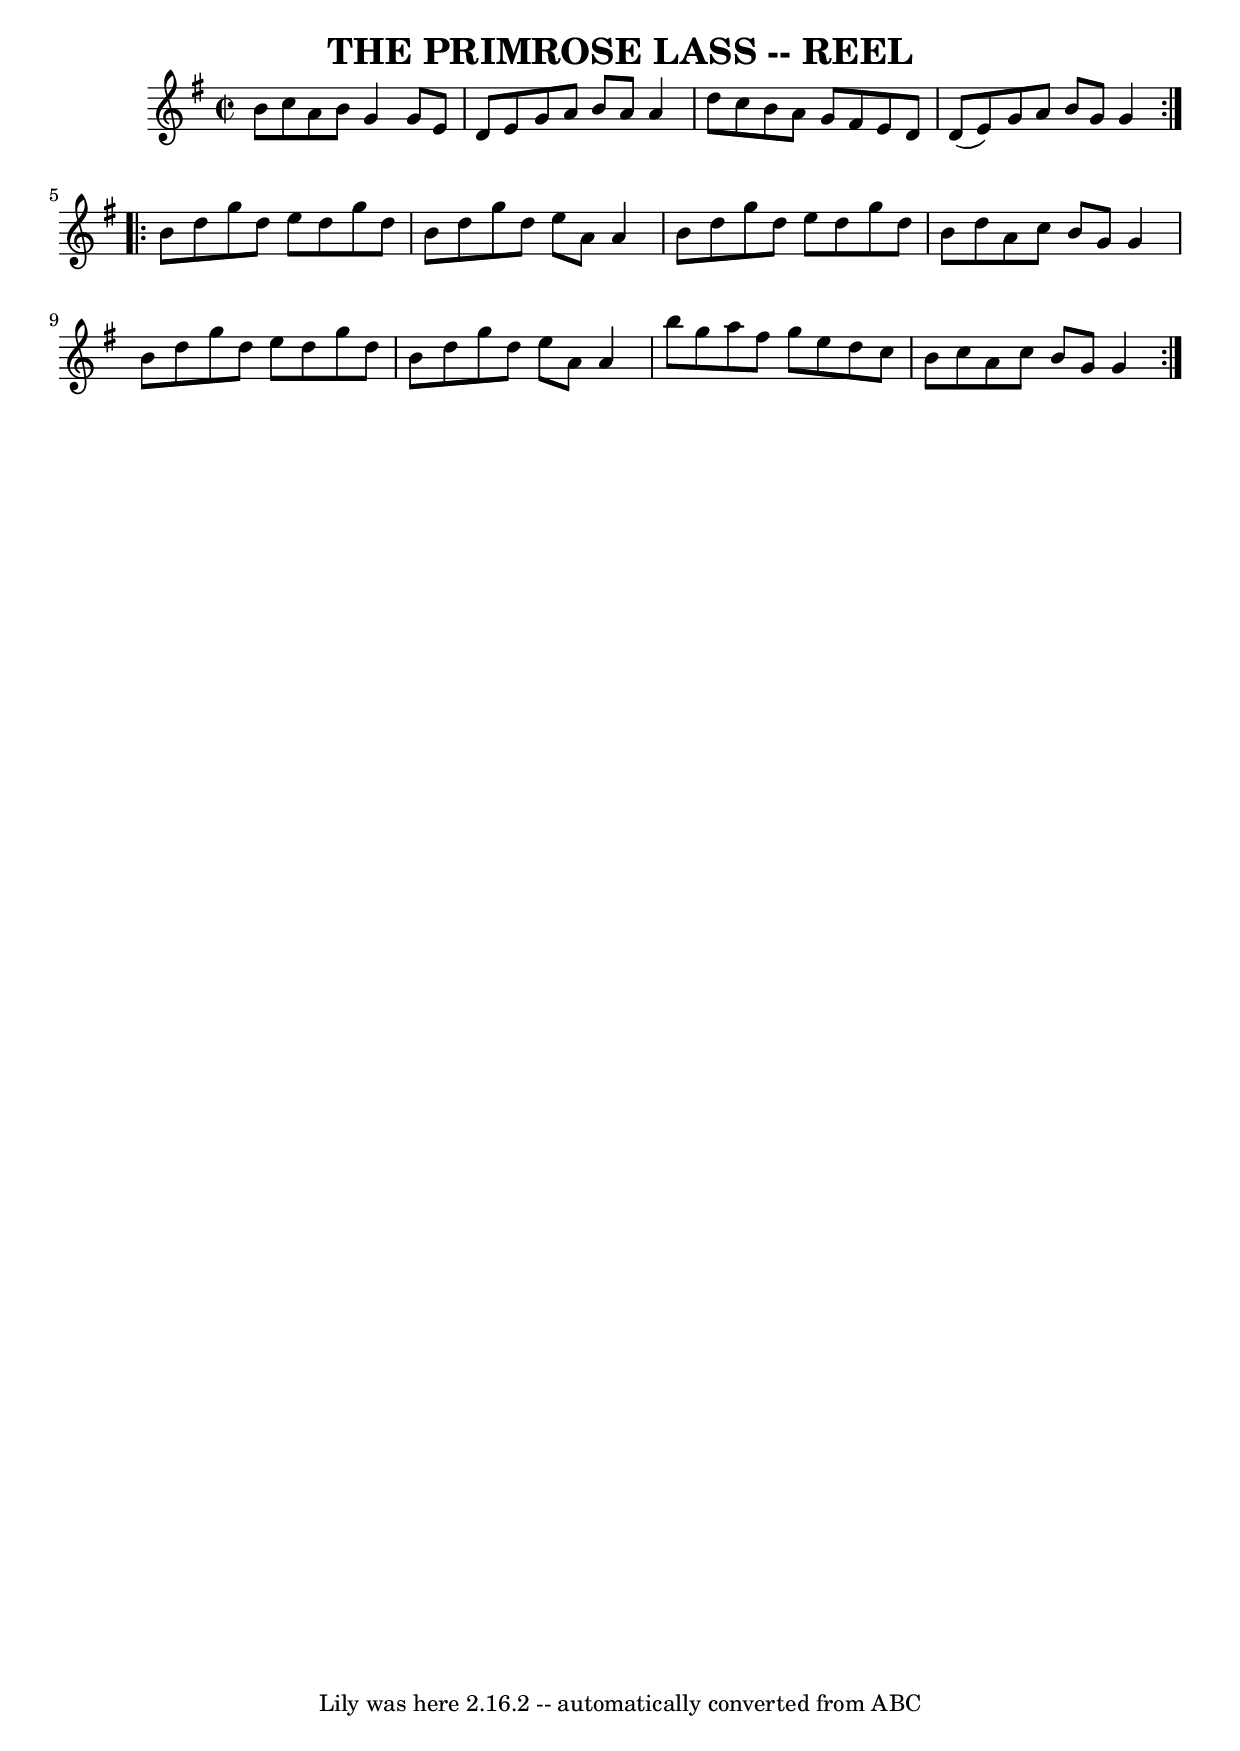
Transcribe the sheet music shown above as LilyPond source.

\version "2.16.2"
\include "Mammoth.ily"
\header {
  %% book = "Ryan's Mammoth Collection of Fiddle Tunes"
  crossRefNumber = "1"
  footnotes = ""
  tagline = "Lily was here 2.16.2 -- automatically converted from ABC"
  title = "THE PRIMROSE LASS -- REEL"

}
voicedefault =  {



  \repeat volta 2 {

    \override Staff.TimeSignature #'style = #'C
    \time 2/2 
    \key g \major     |
    b'8 c''8 a'8 b'8 g'4 g'8 
    e'8    |
    d'8 e'8 g'8 a'8 b'8 a'8 a'4    |
    
    d''8 c''8 b'8 a'8 g'8 fis'8 e'8 d'8    |
    d'8 (
    e'8) g'8 a'8 b'8 g'8 g'4    
  }     
  \repeat volta 2 {
    b'8    
    d''8 g''8 d''8 e''8 d''8 g''8 d''8    |
    b'8 d''8  
    g''8 d''8 e''8 a'8 a'4    |
    b'8 d''8 g''8 d''8  
    e''8 d''8 g''8 d''8    |
    b'8 d''8 a'8 c''8 b'8  
    g'8 g'4        |
    b'8 d''8 g''8 d''8 e''8 d''8    
    g''8 d''8    |
    b'8 d''8 g''8 d''8 e''8 a'8 a'4    
    |
    b''8 g''8 a''8 fis''8 g''8 e''8 d''8 c''8    
    |
    b'8 c''8 a'8 c''8 b'8 g'8 g'4    
  }   

}

\score{
  <<

    \context Staff="default"
    {
      \voicedefault 
      
    }

  >>
  \layout {
    
  }
  \midi {
  }

}
